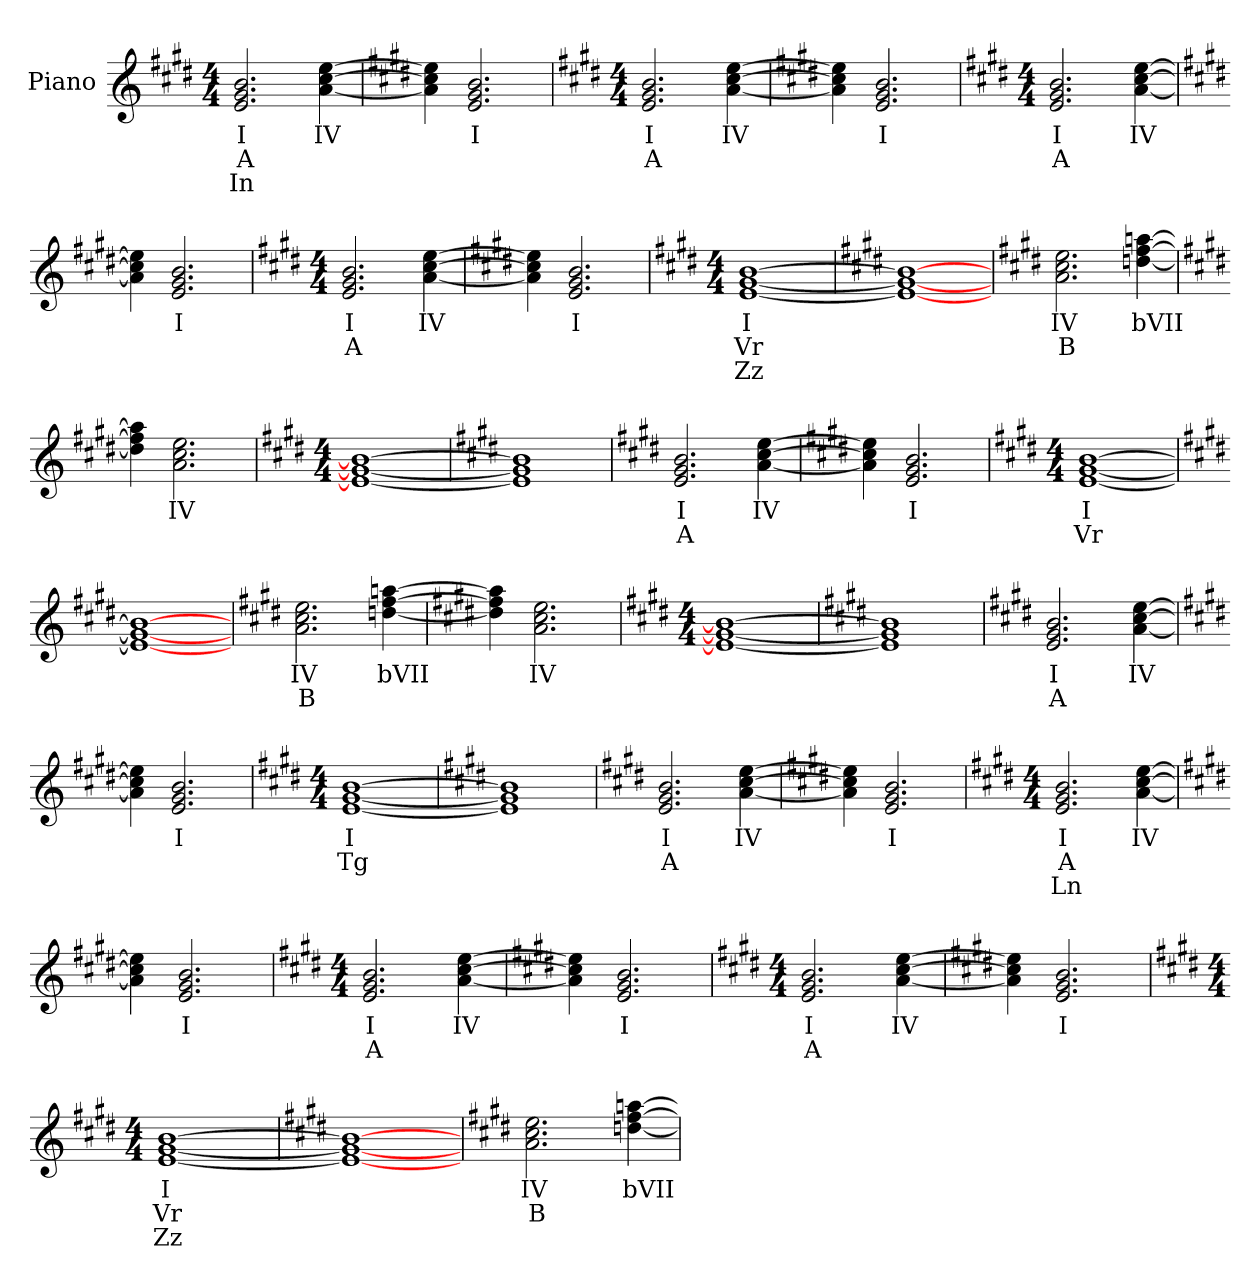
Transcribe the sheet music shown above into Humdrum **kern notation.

**kern	**text	**text	**text
*part1	*part1	*part1	*part1
*staff1	*staff1	*staff1	*staff1
*I"Piano	*	*	*
*I'Pno	*	*	*
*k[f#c#g#d#]	*	*	*
*E:	*	*	*
*M4/4	*	*	*
=	=	=	=
2.e 2.g# 2.b	I	A	In
[4a [4cc# [4ee	IV	.	.
=	=	=	=
*k[f#c#g#d#]	*	*	*
*E:	*	*	*
4a] 4cc#] 4ee]	.	.	.
2.e 2.g# 2.b	I	.	.
=	=	=	=
*k[f#c#g#d#]	*	*	*
*E:	*	*	*
*M4/4	*	*	*
2.e 2.g# 2.b	I	A	.
[4a [4cc# [4ee	IV	.	.
=	=	=	=
*k[f#c#g#d#]	*	*	*
*E:	*	*	*
4a] 4cc#] 4ee]	.	.	.
2.e 2.g# 2.b	I	.	.
=	=	=	=
*k[f#c#g#d#]	*	*	*
*E:	*	*	*
*M4/4	*	*	*
2.e 2.g# 2.b	I	A	.
[4a [4cc# [4ee	IV	.	.
=	=	=	=
*k[f#c#g#d#]	*	*	*
*E:	*	*	*
4a] 4cc#] 4ee]	.	.	.
2.e 2.g# 2.b	I	.	.
=	=	=	=
*k[f#c#g#d#]	*	*	*
*E:	*	*	*
*M4/4	*	*	*
2.e 2.g# 2.b	I	A	.
[4a [4cc# [4ee	IV	.	.
=	=	=	=
*k[f#c#g#d#]	*	*	*
*E:	*	*	*
4a] 4cc#] 4ee]	.	.	.
2.e 2.g# 2.b	I	.	.
=	=	=	=
*k[f#c#g#d#]	*	*	*
*E:	*	*	*
*M4/4	*	*	*
[1e [1g# [1b	I	Vr	Zz
=	=	=	=
*k[f#c#g#d#]	*	*	*
*E:	*	*	*
1e_ 1g#_ 1b_	.	.	.
=	=	=	=
*k[f#c#g#d#]	*	*	*
*E:	*	*	*
2.a 2.cc# 2.ee	IV	B	.
[4ddn [4ff# [4aan	bVII	.	.
=	=	=	=
*k[f#c#g#d#]	*	*	*
*E:	*	*	*
4ddn] 4ff#] 4aan]	.	.	.
2.a 2.cc# 2.ee	IV	.	.
=	=	=	=
*k[f#c#g#d#]	*	*	*
*E:	*	*	*
*M4/4	*	*	*
1e_ 1g#_ 1b_	.	.	.
=	=	=	=
*k[f#c#g#d#]	*	*	*
*E:	*	*	*
1e] 1g#] 1b]	.	.	.
=	=	=	=
*k[f#c#g#d#]	*	*	*
*E:	*	*	*
2.e 2.g# 2.b	I	A	.
[4a [4cc# [4ee	IV	.	.
=	=	=	=
*k[f#c#g#d#]	*	*	*
*E:	*	*	*
4a] 4cc#] 4ee]	.	.	.
2.e 2.g# 2.b	I	.	.
=	=	=	=
*k[f#c#g#d#]	*	*	*
*E:	*	*	*
*M4/4	*	*	*
[1e [1g# [1b	I	Vr	.
=	=	=	=
*k[f#c#g#d#]	*	*	*
*E:	*	*	*
1e_ 1g#_ 1b_	.	.	.
=	=	=	=
*k[f#c#g#d#]	*	*	*
*E:	*	*	*
2.a 2.cc# 2.ee	IV	B	.
[4ddn [4ff# [4aan	bVII	.	.
=	=	=	=
*k[f#c#g#d#]	*	*	*
*E:	*	*	*
4ddn] 4ff#] 4aan]	.	.	.
2.a 2.cc# 2.ee	IV	.	.
=	=	=	=
*k[f#c#g#d#]	*	*	*
*E:	*	*	*
*M4/4	*	*	*
1e_ 1g#_ 1b_	.	.	.
=	=	=	=
*k[f#c#g#d#]	*	*	*
*E:	*	*	*
1e] 1g#] 1b]	.	.	.
=	=	=	=
*k[f#c#g#d#]	*	*	*
*E:	*	*	*
2.e 2.g# 2.b	I	A	.
[4a [4cc# [4ee	IV	.	.
=	=	=	=
*k[f#c#g#d#]	*	*	*
*E:	*	*	*
4a] 4cc#] 4ee]	.	.	.
2.e 2.g# 2.b	I	.	.
=	=	=	=
*k[f#c#g#d#]	*	*	*
*E:	*	*	*
*M4/4	*	*	*
[1e [1g# [1b	I	Tg	.
=	=	=	=
*k[f#c#g#d#]	*	*	*
*E:	*	*	*
1e] 1g#] 1b]	.	.	.
=	=	=	=
*k[f#c#g#d#]	*	*	*
*E:	*	*	*
2.e 2.g# 2.b	I	A	.
[4a [4cc# [4ee	IV	.	.
=	=	=	=
*k[f#c#g#d#]	*	*	*
*E:	*	*	*
4a] 4cc#] 4ee]	.	.	.
2.e 2.g# 2.b	I	.	.
=	=	=	=
*k[f#c#g#d#]	*	*	*
*E:	*	*	*
*M4/4	*	*	*
2.e 2.g# 2.b	I	A	Ln
[4a [4cc# [4ee	IV	.	.
=	=	=	=
*k[f#c#g#d#]	*	*	*
*E:	*	*	*
4a] 4cc#] 4ee]	.	.	.
2.e 2.g# 2.b	I	.	.
=	=	=	=
*k[f#c#g#d#]	*	*	*
*E:	*	*	*
*M4/4	*	*	*
2.e 2.g# 2.b	I	A	.
[4a [4cc# [4ee	IV	.	.
=	=	=	=
*k[f#c#g#d#]	*	*	*
*E:	*	*	*
4a] 4cc#] 4ee]	.	.	.
2.e 2.g# 2.b	I	.	.
=	=	=	=
*k[f#c#g#d#]	*	*	*
*E:	*	*	*
*M4/4	*	*	*
2.e 2.g# 2.b	I	A	.
[4a [4cc# [4ee	IV	.	.
=	=	=	=
*k[f#c#g#d#]	*	*	*
*E:	*	*	*
4a] 4cc#] 4ee]	.	.	.
2.e 2.g# 2.b	I	.	.
=	=	=	=
*k[f#c#g#d#]	*	*	*
*E:	*	*	*
*M4/4	*	*	*
[1e [1g# [1b	I	Vr	Zz
=	=	=	=
*k[f#c#g#d#]	*	*	*
*E:	*	*	*
1e_ 1g#_ 1b_	.	.	.
=	=	=	=
*k[f#c#g#d#]	*	*	*
*E:	*	*	*
2.a 2.cc# 2.ee	IV	B	.
[4ddn [4ff# [4aan	bVII	.	.
=	=	=	=
*-	*-	*-	*-
